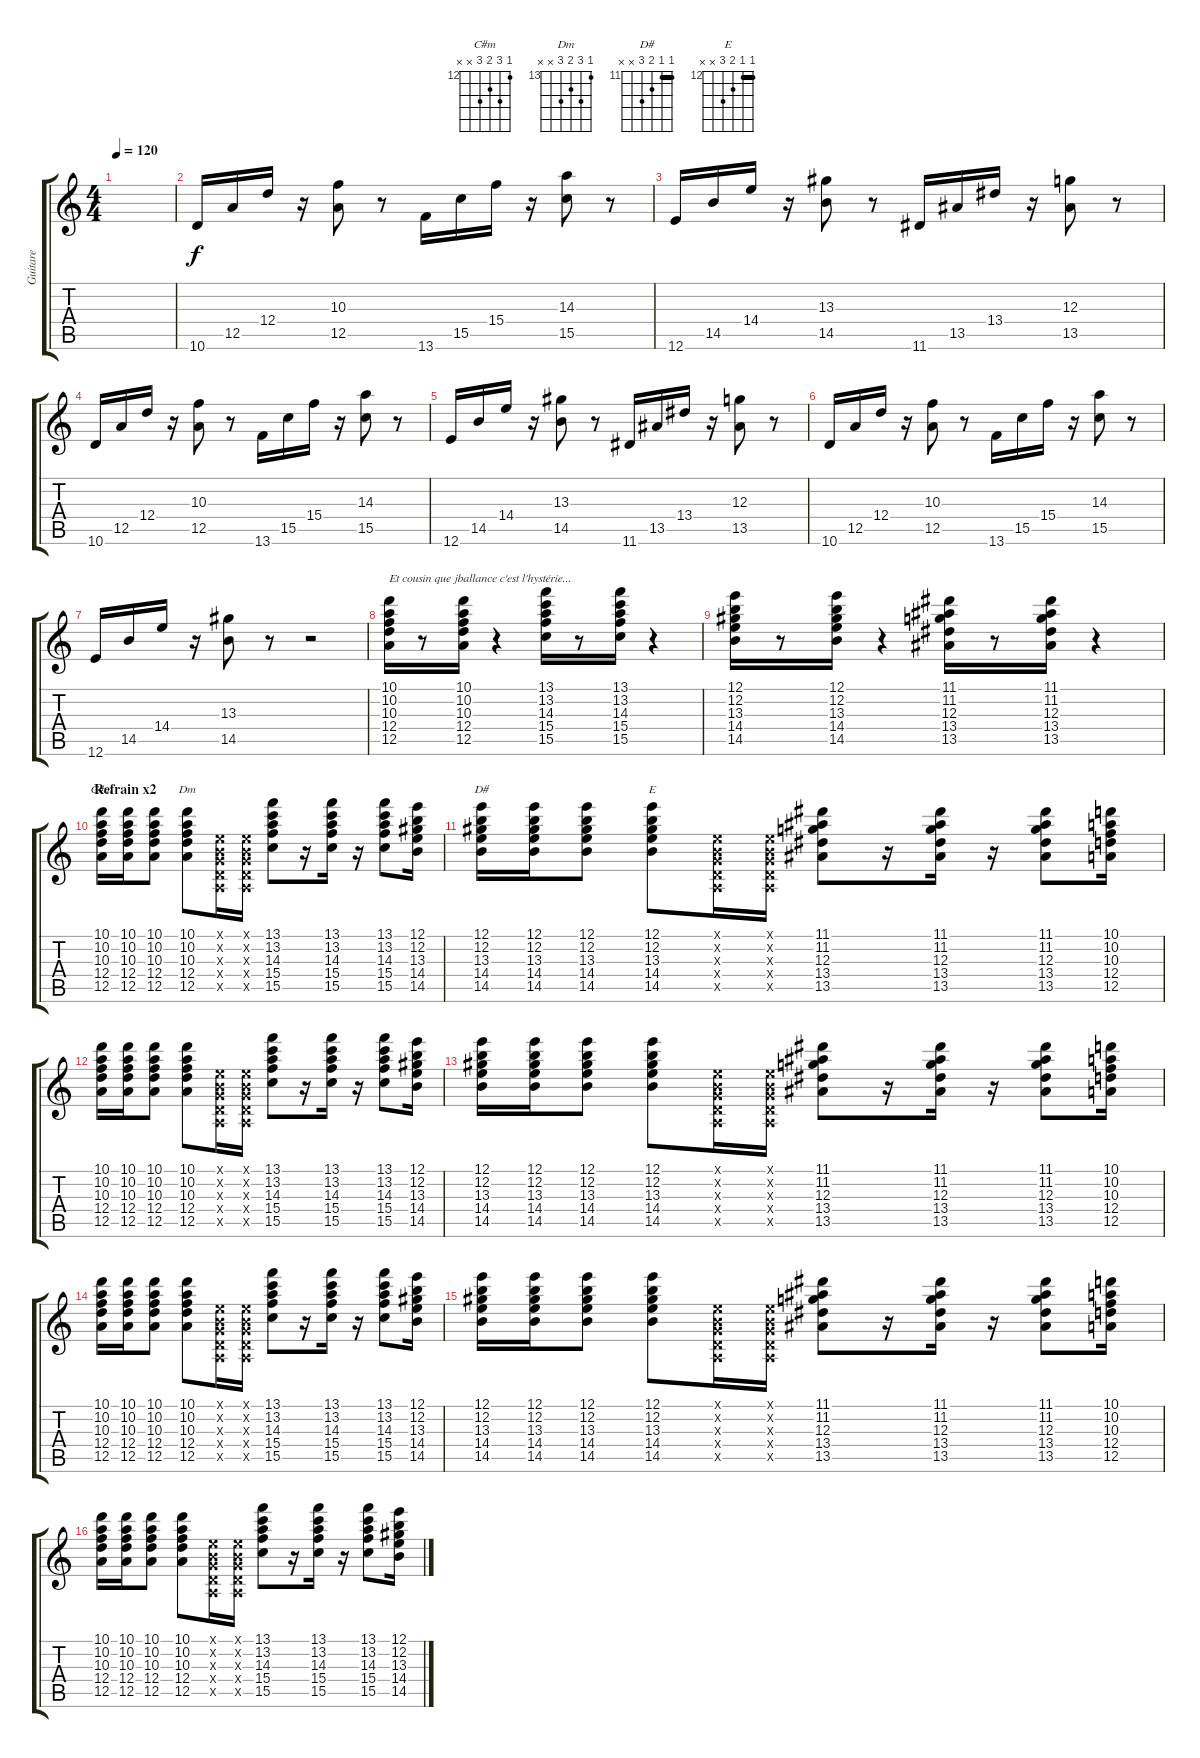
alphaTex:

\track ("Guitare" "Guitare") {instrument acousticguitarnylon}
\staff {score tabs}
\tuning (E4 B3 G3 D3 A2 E2) {hide}
\chord ("C#m" 12 14 13 14 x x) {firstfret 12}
\chord ("Dm" 13 15 14 15 x x) {firstfret 13}
\chord ("D#" 11 11 12 13 x x) {firstfret 11 barre 11}
\chord ("E" 12 12 13 14 x x) {firstfret 12 barre 12}
\ts (4 4)
\tempo 120
\clef g2
\ks c
|
10.6.16 12.5.16 12.4.16 r.16 (10.3 12.5).8 r.8 13.6.16 15.5.16 15.4.16 r.16 (14.3 15.5).8 r.8 |
12.6.16 14.5.16 14.4.16 r.16 (13.3 14.5).8 r.8 11.6.16 13.5.16 13.4.16 r.16 (12.3 13.5).8 r.8 |
10.6.16 12.5.16 12.4.16 r.16 (10.3 12.5).8 r.8 13.6.16 15.5.16 15.4.16 r.16 (14.3 15.5).8 r.8 |
12.6.16 14.5.16 14.4.16 r.16 (13.3 14.5).8 r.8 11.6.16 13.5.16 13.4.16 r.16 (12.3 13.5).8 r.8 |
10.6.16 12.5.16 12.4.16 r.16 (10.3 12.5).8 r.8 13.6.16 15.5.16 15.4.16 r.16 (14.3 15.5).8 r.8 |
12.6.16 14.5.16 14.4.16 r.16 (13.3 14.5).8 r.8 r.2 |
(10.1 10.2 10.3 12.4 12.5).16{txt "Et cousin que jballance c'est l'hystérie..." instrument acousticguitarnylon} r.8 (10.1 10.2 10.3 12.4 12.5).16 r.4 (13.1 13.2 14.3 15.4 15.5).16 r.8 (13.1 13.2 14.3 15.4 15.5).16 r.4 |
(12.1 12.2 13.3 14.4 14.5).16 r.8 (12.1 12.2 13.3 14.4 14.5).16 r.4 (11.1 11.2 12.3 13.4 13.5).16 r.8 (11.1 11.2 12.3 13.4 13.5).16 r.4 |
\section ("" "Refrain x2")
(10.1 10.2 10.3 12.4 12.5).16{ch "C#m" volume 15 instrument acousticguitarnylon} (10.1 10.2 10.3 12.4 12.5).16 (10.1 10.2 10.3 12.4 12.5).8 (10.1 10.2 10.3 12.4 12.5).8{ch "Dm"} (0.1{x} 0.2{x} 0.3{x} 0.4{x} 0.5{x}).16 (0.1{x} 0.2{x} 0.3{x} 0.4{x} 0.5{x}).16 (13.1 13.2 14.3 15.4 15.5).8 r.16 (13.1 13.2 14.3 15.4 15.5).16 r.16 (13.1 13.2 14.3 15.4 15.5).8 (12.1 12.2 13.3 14.4 14.5).16 |
(12.1 12.2 13.3 14.4 14.5).16{ch "D#"} (12.1 12.2 13.3 14.4 14.5).16 (12.1 12.2 13.3 14.4 14.5).8 (12.1 12.2 13.3 14.4 14.5).8{ch "E"} (0.1{x} 0.2{x} 0.3{x} 0.4{x} 0.5{x}).16 (0.1{x} 0.2{x} 0.3{x} 0.4{x} 0.5{x}).16 (11.1 11.2 12.3 13.4 13.5).8 r.16 (11.1 11.2 12.3 13.4 13.5).16 r.16 (11.1 11.2 12.3 13.4 13.5).8 (10.1 10.2 10.3 12.4 12.5).16 |
(10.1 10.2 10.3 12.4 12.5).16 (10.1 10.2 10.3 12.4 12.5).16 (10.1 10.2 10.3 12.4 12.5).8 (10.1 10.2 10.3 12.4 12.5).8 (0.1{x} 0.2{x} 0.3{x} 0.4{x} 0.5{x}).16 (0.1{x} 0.2{x} 0.3{x} 0.4{x} 0.5{x}).16 (13.1 13.2 14.3 15.4 15.5).8 r.16 (13.1 13.2 14.3 15.4 15.5).16 r.16 (13.1 13.2 14.3 15.4 15.5).8 (12.1 12.2 13.3 14.4 14.5).16 |
(12.1 12.2 13.3 14.4 14.5).16 (12.1 12.2 13.3 14.4 14.5).16 (12.1 12.2 13.3 14.4 14.5).8 (12.1 12.2 13.3 14.4 14.5).8 (0.1{x} 0.2{x} 0.3{x} 0.4{x} 0.5{x}).16 (0.1{x} 0.2{x} 0.3{x} 0.4{x} 0.5{x}).16 (11.1 11.2 12.3 13.4 13.5).8 r.16 (11.1 11.2 12.3 13.4 13.5).16 r.16 (11.1 11.2 12.3 13.4 13.5).8 (10.1 10.2 10.3 12.4 12.5).16 |
(10.1 10.2 10.3 12.4 12.5).16 (10.1 10.2 10.3 12.4 12.5).16 (10.1 10.2 10.3 12.4 12.5).8 (10.1 10.2 10.3 12.4 12.5).8 (0.1{x} 0.2{x} 0.3{x} 0.4{x} 0.5{x}).16 (0.1{x} 0.2{x} 0.3{x} 0.4{x} 0.5{x}).16 (13.1 13.2 14.3 15.4 15.5).8 r.16 (13.1 13.2 14.3 15.4 15.5).16 r.16 (13.1 13.2 14.3 15.4 15.5).8 (12.1 12.2 13.3 14.4 14.5).16 |
(12.1 12.2 13.3 14.4 14.5).16 (12.1 12.2 13.3 14.4 14.5).16 (12.1 12.2 13.3 14.4 14.5).8 (12.1 12.2 13.3 14.4 14.5).8 (0.1{x} 0.2{x} 0.3{x} 0.4{x} 0.5{x}).16 (0.1{x} 0.2{x} 0.3{x} 0.4{x} 0.5{x}).16 (11.1 11.2 12.3 13.4 13.5).8 r.16 (11.1 11.2 12.3 13.4 13.5).16 r.16 (11.1 11.2 12.3 13.4 13.5).8 (10.1 10.2 10.3 12.4 12.5).16 |
(10.1 10.2 10.3 12.4 12.5).16 (10.1 10.2 10.3 12.4 12.5).16 (10.1 10.2 10.3 12.4 12.5).8 (10.1 10.2 10.3 12.4 12.5).8 (0.1{x} 0.2{x} 0.3{x} 0.4{x} 0.5{x}).16 (0.1{x} 0.2{x} 0.3{x} 0.4{x} 0.5{x}).16 (13.1 13.2 14.3 15.4 15.5).8 r.16 (13.1 13.2 14.3 15.4 15.5).16 r.16 (13.1 13.2 14.3 15.4 15.5).8 (12.1 12.2 13.3 14.4 14.5).16
